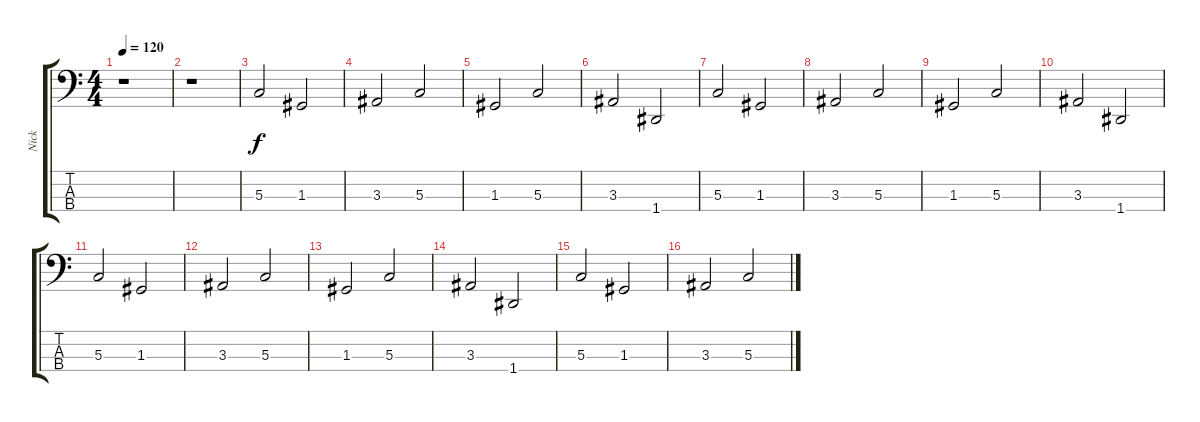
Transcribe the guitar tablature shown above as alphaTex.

\track ("Nick" "Nick") {instrument electricbassfinger}
\staff {score tabs}
\tuning (F2 C2 G1 D1) {hide}
\ts (4 4)
\tempo 120
\clef f4
\ks c
r.1{dy f} |
r.1 |
5.3.2 1.3.2 |
3.3.2 5.3.2 |
1.3.2 5.3.2 |
3.3.2 1.4.2 |
5.3.2 1.3.2 |
3.3.2 5.3.2 |
1.3.2 5.3.2 |
3.3.2 1.4.2 |
5.3.2 1.3.2 |
3.3.2 5.3.2 |
1.3.2 5.3.2 |
3.3.2 1.4.2 |
5.3.2 1.3.2 |
3.3.2 5.3.2
